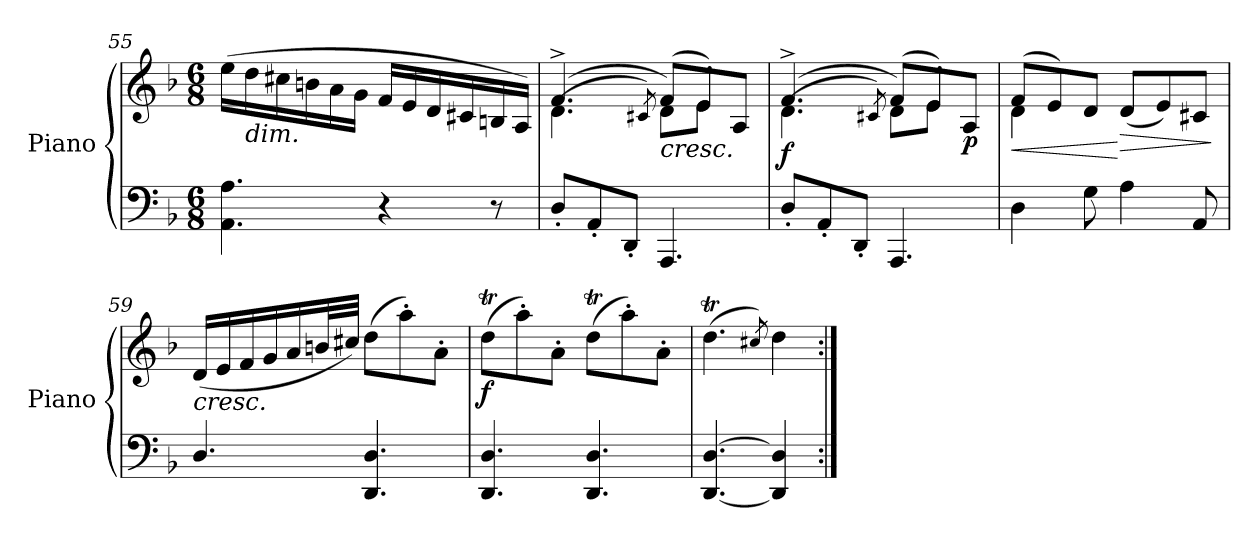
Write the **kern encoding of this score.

**kern	**kern	**dynam
*part1	*part1	*part1
*staff2	*staff1	*staff1/2
*I"Piano	*	*
*I'Piano	*	*
*clefF4	*clefG2	*
*k[b-]	*k[b-]	*
*M6/8	*M6/8	*
=55	=55	=55
4.AA\ 4.A\	(>16ee\LL	.
!	!LO:TX:b:i:t=dim.	!
.	16dd\	.
.	16cc#X\	.
.	16bn\	.
.	16a\	.
.	16g\JJ	.
4r	16f/LL	.
.	16e/	.
.	16d/	.
.	16c#X/	.
8r	16Bn/	.
.	16A/JJ)	.
=56	=56	=56
*	*^	*
8D'/L	(4.f^/	(4.d\	.
8AA'/	.	.	.
8DD'/J	.	.	.
.	.	8qc#X/)	.
!	!LO:TX:b:i:t=cresc.	!	!
4.AAA/	(8f/L)	8d\L	.
.	8e'>/)	8e\J	.
.	8A/J	8ryy	.
!!LO:LB:g=z	!!
=57	=57	=57	=57
!	!	!	!LO:DY:a=2
8D'/L	(4.f^/	(4.d\	f
8AA'/	.	.	.
8DD'/J	.	.	.
.	.	8qc#X/)	.
4.AAA/	(8f/L)	8d\L	.
.	8e'>/)	8e\J	.
!	!	!	!LO:DY:b
.	8A/J	8ryy	p
=58	=58	=58	=58
!	!	!	!LO:HP:b
4D\	(8f/L	4d\	<
.	8e/)	.	.
8G\	8d/J	2ryy	.
!	!	!	!LO:HP:n=1:b
4A\	(8d/L	.	[ >
.	8e/)	.	.
8AA/	8c#X/J	.	.
*	*v	*v	*
.	.	]
=59	=59	=59
!	!LO:TX:b:i:t=cresc.	!
4.D/	(16d/LL	.
.	16e/	.
.	16f/	.
.	16g/	.
.	16a/	.
.	32bn/L	.
.	32cc#X/JJJ)	.
4.DD/ 4.D/	(8dd\L	.
.	8aa'\)	.
.	8a'\J	.
=60	=60	=60
!	!	!LO:DY:b
4.DD/ 4.D/	(8ddT\L	f
.	8aa'\)	.
.	8a'\J	.
4.DD/ 4.D/	(8ddT\L	.
.	8aa'\)	.
.	8a'\J	.
=61	=61	=61
[<4.DD/ [>4.D/	(<4.ddT\	.
.	8qcc#X/)	.
4DD/] 4D/]	4dd\	.
=:|!	=:|!	=:|!
*-	*-	*-
